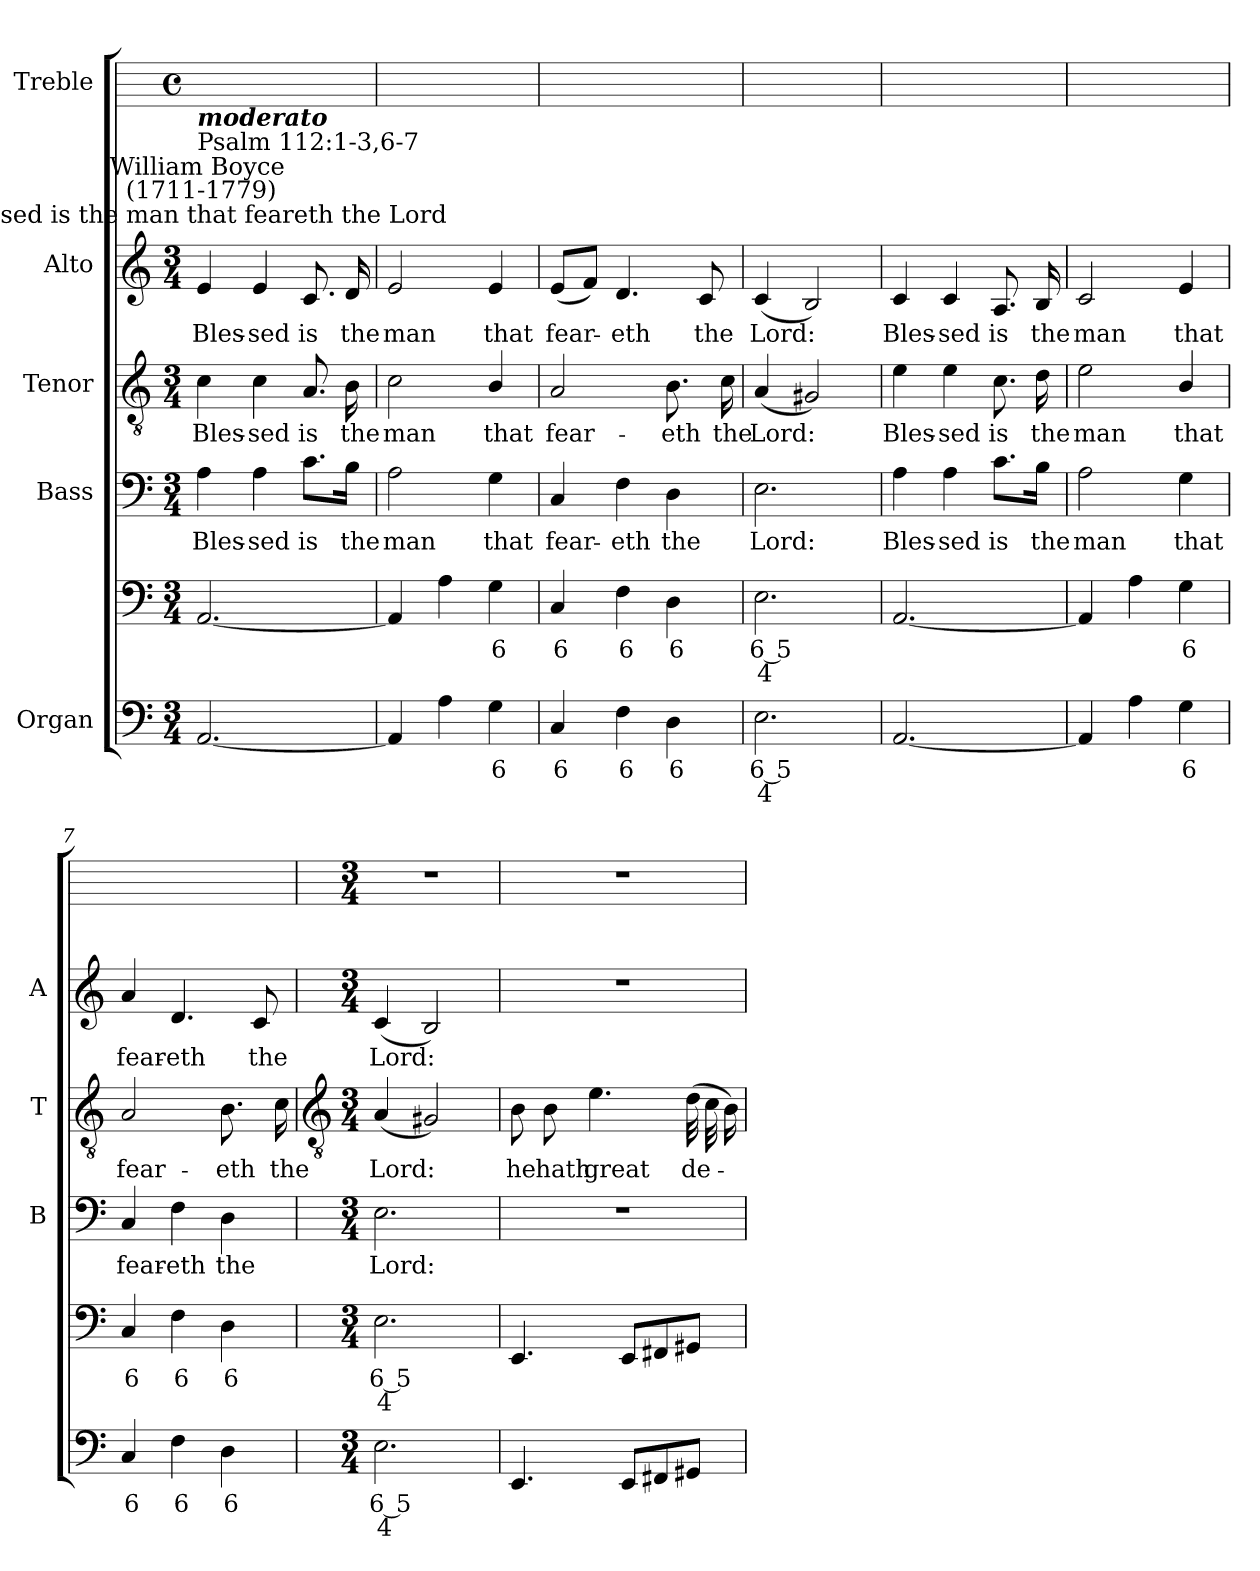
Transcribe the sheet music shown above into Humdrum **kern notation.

**kern	**text	**text	**kern	**text	**text	**kern	**text	**kern	**text	**kern	**text	**kern
*part5	*part5	*part5	*part5	*part5	*part5	*part4	*part4	*part3	*part3	*part2	*part2	*part1
*staff6	*staff6	*staff6	*staff5	*staff5	*staff5	*staff4	*staff4	*staff3	*staff3	*staff2	*staff2	*staff1
*I"Organ	*	*	*	*	*	*I"Bass	*	*I"Tenor	*	*I"Alto	*	*I"Treble
*	*	*	*	*	*	*I'B	*	*I'T	*	*I'A	*	*
*	*	*	*clefF4	*	*	*clefF4	*	*clefGv2	*	*clefG2	*	*
*k[]	*	*	*k[]	*	*	*k[]	*	*k[]	*	*k[]	*	*
*C:	*	*	*C:	*	*	*C:	*	*C:	*	*C:	*	*
*M3/4	*	*	*M3/4	*	*	*M3/4	*	*M3/4	*	*M3/4	*	*M4/4
*	*	*	*	*	*	*	*	*	*	*	*	*met(c)
=1	=1	=1	=1	=1	=1	=1	=1	=1	=1	=1	=1	=1
!	!	!	!	!	!	!	!	!	!	!LO:TX:a:cj:t=Blessed is the man that feareth the Lord	!	!
!	!	!	!	!	!	!	!	!	!	!LO:TX:a:cj:t=William Boyce\n (1711-1779)	!	!
!	!	!	!	!	!	!	!	!	!	!LO:TX:a:t=Psalm 112&colon;1-3,6-7	!	!
!	!	!	!	!	!	!	!	!	!	!LO:TX:a:Bi:t=moderato	!	!
!	!	!	!	!	!	!	!LO:LY:b	!	!LO:LY:b	!	!LO:LY:b	!
[2.AA	.	.	[2.AA	.	.	4A	Bles-	4c	Bles-	4e	Bles-	2.r
!	!	!	!	!	!	!	!LO:LY:b	!	!LO:LY:b	!	!LO:LY:b	!
.	.	.	.	.	.	4A	-sed	4c	-sed	4e	-sed	.
!	!	!	!	!	!	!	!LO:LY:b	!	!LO:LY:b	!	!LO:LY:b	!
.	.	.	.	.	.	8.c\L	is	8.A	is	8.c	is	.
!	!	!	!	!	!	!	!LO:LY:b	!	!LO:LY:b	!	!LO:LY:b	!
.	.	.	.	.	.	16B\Jk	the	16B	the	16d	the	.
=2	=2	=2	=2	=2	=2	=2	=2	=2	=2	=2	=2	=2
!	!	!	!	!	!	!	!LO:LY:b	!	!LO:LY:b	!	!LO:LY:b	!
4AA]	.	.	4AA]	.	.	2A	man	2c	man	2e	man	2.r
4A	.	.	4A	.	.	.	.	.	.	.	.	.
!	!LO:LY:b	!	!	!LO:LY:b	!	!	!LO:LY:b	!	!LO:LY:b	!	!LO:LY:b	!
4G	6	.	4G	6	.	4G	that	4B/	that	4e	that	.
=3	=3	=3	=3	=3	=3	=3	=3	=3	=3	=3	=3	=3
!	!LO:LY:b	!	!	!LO:LY:b	!	!	!LO:LY:b	!	!LO:LY:b	!	!LO:LY:b	!
4C	6	.	4C	6	.	4C	fear-	2A	fear-	(<8eL	fear-	2.r
.	.	.	.	.	.	.	.	.	.	8fJ)	.	.
!	!LO:LY:b	!	!	!LO:LY:b	!	!	!LO:LY:b	!	!	!	!LO:LY:b	!
4F	6	.	4F	6	.	4F	-eth	.	.	4.d	eth	.
!	!LO:LY:b	!	!	!LO:LY:b	!	!	!LO:LY:b	!	!LO:LY:b	!	!	!
4D	6	.	4D	6	.	4D	the	8.B	-eth	.	.	.
!	!	!	!	!	!	!	!	!	!	!	!LO:LY:b	!
.	.	.	.	.	.	.	.	.	.	8c/	the	.
!	!	!	!	!	!	!	!	!	!LO:LY:b	!	!	!
.	.	.	.	.	.	.	.	16c	the	.	.	.
=4	=4	=4	=4	=4	=4	=4	=4	=4	=4	=4	=4	=4
!	!LO:LY:b	!LO:LY:b	!	!LO:LY:b	!LO:LY:b	!	!LO:LY:b	!	!LO:LY:b	!	!LO:LY:b	!
2.E	6 5	4	2.E	6 5	4	2.E	Lord:	(<4A	Lord:	(<4c/	Lord:	2.r
.	.	.	.	.	.	.	.	2G#X)	.	2B)	.	.
=5	=5	=5	=5	=5	=5	=5	=5	=5	=5	=5	=5	=5
!	!	!	!	!	!	!	!LO:LY:b	!	!LO:LY:b	!	!LO:LY:b	!
[2.AA	.	.	[2.AA	.	.	4A	Bles-	4e	Bles-	4c	Bles-	2.r
!	!	!	!	!	!	!	!LO:LY:b	!	!LO:LY:b	!	!LO:LY:b	!
.	.	.	.	.	.	4A	-sed	4e	-sed	4c	-sed	.
!	!	!	!	!	!	!	!LO:LY:b	!	!LO:LY:b	!	!LO:LY:b	!
.	.	.	.	.	.	8.c\L	is	8.c	is	8.A	is	.
!	!	!	!	!	!	!	!LO:LY:b	!	!LO:LY:b	!	!LO:LY:b	!
.	.	.	.	.	.	16B\Jk	the	16d	the	16B	the	.
=6	=6	=6	=6	=6	=6	=6	=6	=6	=6	=6	=6	=6
!	!	!	!	!	!	!	!LO:LY:b	!	!LO:LY:b	!	!LO:LY:b	!
4AA]	.	.	4AA]	.	.	2A	man	2e	man	2c	man	2.r
4A	.	.	4A	.	.	.	.	.	.	.	.	.
!	!LO:LY:b	!	!	!LO:LY:b	!	!	!LO:LY:b	!	!LO:LY:b	!	!LO:LY:b	!
4G	6	.	4G	6	.	4G	that	4B/	that	4e	that	.
=7	=7	=7	=7	=7	=7	=7	=7	=7	=7	=7	=7	=7
!	!LO:LY:b	!	!	!LO:LY:b	!	!	!LO:LY:b	!	!LO:LY:b	!	!LO:LY:b	!
4C	6	.	4C	6	.	4C	fear-	2A	fear-	4a	fear-	2.r
!	!LO:LY:b	!	!	!LO:LY:b	!	!	!LO:LY:b	!	!	!	!LO:LY:b	!
4F	6	.	4F	6	.	4F	-eth	.	.	4.d	-eth	.
!	!LO:LY:b	!	!	!LO:LY:b	!	!	!LO:LY:b	!	!LO:LY:b	!	!	!
4D	6	.	4D	6	.	4D	the	8.B	-eth	.	.	.
!	!	!	!	!	!	!	!	!	!	!	!LO:LY:b	!
.	.	.	.	.	.	.	.	.	.	8c	the	.
!	!	!	!	!	!	!	!	!	!LO:LY:b	!	!	!
.	.	.	.	.	.	.	.	16c	the	.	.	.
!!LO:LB:g=z
=8	=8	=8	=8	=8	=8	=8	=8	=8	=8	=8	=8	=8
*	*	*	*	*	*	*	*	*clefGv2	*	*	*	*
*M3/4	*	*	*M3/4	*	*	*M3/4	*	*M3/4	*	*M3/4	*	*M3/4
!	!LO:LY:b	!LO:LY:b	!	!LO:LY:b	!LO:LY:b	!	!LO:LY:b	!	!LO:LY:b	!	!LO:LY:b	!
2.E	6 5	4	2.E	6 5	4	2.E	Lord:	(<4A	Lord:	(<4c	Lord:	2.r
.	.	.	.	.	.	.	.	2G#X)	.	2B)	.	.
=9	=9	=9	=9	=9	=9	=9	=9	=9	=9	=9	=9	=9
!	!	!	!	!	!	!LO:N:vis=1	!	!	!LO:LY:b	!LO:N:vis=1	!	!
4.EE	.	.	4.EE	.	.	2.r	.	8B	he	2.r	.	2.r
!	!	!	!	!	!	!	!	!	!LO:LY:b	!	!	!
.	.	.	.	.	.	.	.	8B	hath	.	.	.
!	!	!	!	!	!	!	!	!	!LO:LY:b	!	!	!
.	.	.	.	.	.	.	.	4.e	great	.	.	.
8EEL	.	.	8EEL	.	.	.	.	.	.	.	.	.
8FF#X	.	.	8FF#X	.	.	.	.	.	.	.	.	.
!	!	!	!	!	!	!	!	!	!LO:LY:b	!	!	!
8GG#XJ	.	.	8GG#XJ	.	.	.	.	(>32dLLL	de-	.	.	.
.	.	.	.	.	.	.	.	32c	.	.	.	.
.	.	.	.	.	.	.	.	16BJJ)	.	.	.	.
=	=	=	=	=	=	=	=	=	=	=	=	=
*-	*-	*-	*-	*-	*-	*-	*-	*-	*-	*-	*-	*-
